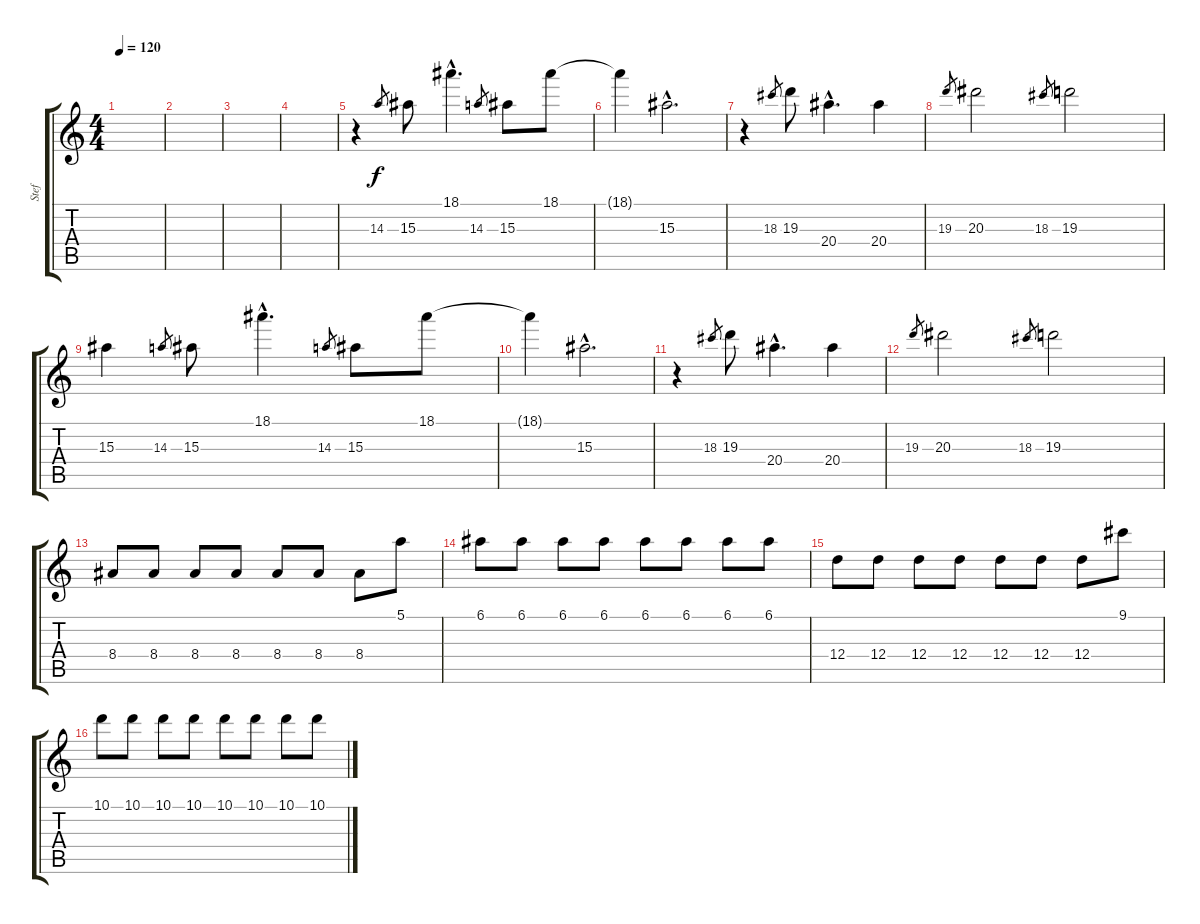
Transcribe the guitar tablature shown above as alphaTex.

\track ("Stef" "Stef") {instrument distortionguitar}
\staff {score tabs}
\tuning (E4 B3 G3 D3 A2 D2) {hide}
\ts (4 4)
\tempo 120
\clef g2
\ks c
|
|
|
|
r.4{volume 10} 14.3.8{gr} 15.3.8 18.1{hac}.4{d} 14.3.8{gr} 15.3.8 18.1.8 |
18.1{t}.4 15.3{hac}.2{d} |
r.4{volume 10} 18.3.8{gr} 19.3.8 20.4{hac}.4{d} 20.4.4 |
19.3.8{gr} 20.3.2 18.3.8{gr} 19.3.2 |
15.3.4{volume 10} 14.3.8{gr} 15.3.8 18.1{hac}.4{d} 14.3.8{gr} 15.3.8 18.1.8 |
18.1{t}.4 15.3{hac}.2{d} |
r.4{volume 10} 18.3.8{gr} 19.3.8 20.4{hac}.4{d} 20.4.4 |
19.3.8{gr} 20.3.2 18.3.8{gr} 19.3.2 |
8.4.8{volume 16} 8.4.8 8.4.8 8.4.8 8.4.8 8.4.8 8.4.8 5.1.8 |
6.1.8 6.1.8 6.1.8 6.1.8 6.1.8 6.1.8 6.1.8 6.1.8 |
12.4.8 12.4.8 12.4.8 12.4.8 12.4.8 12.4.8 12.4.8 9.1.8 |
10.1.8 10.1.8 10.1.8 10.1.8 10.1.8 10.1.8 10.1.8 10.1.8
